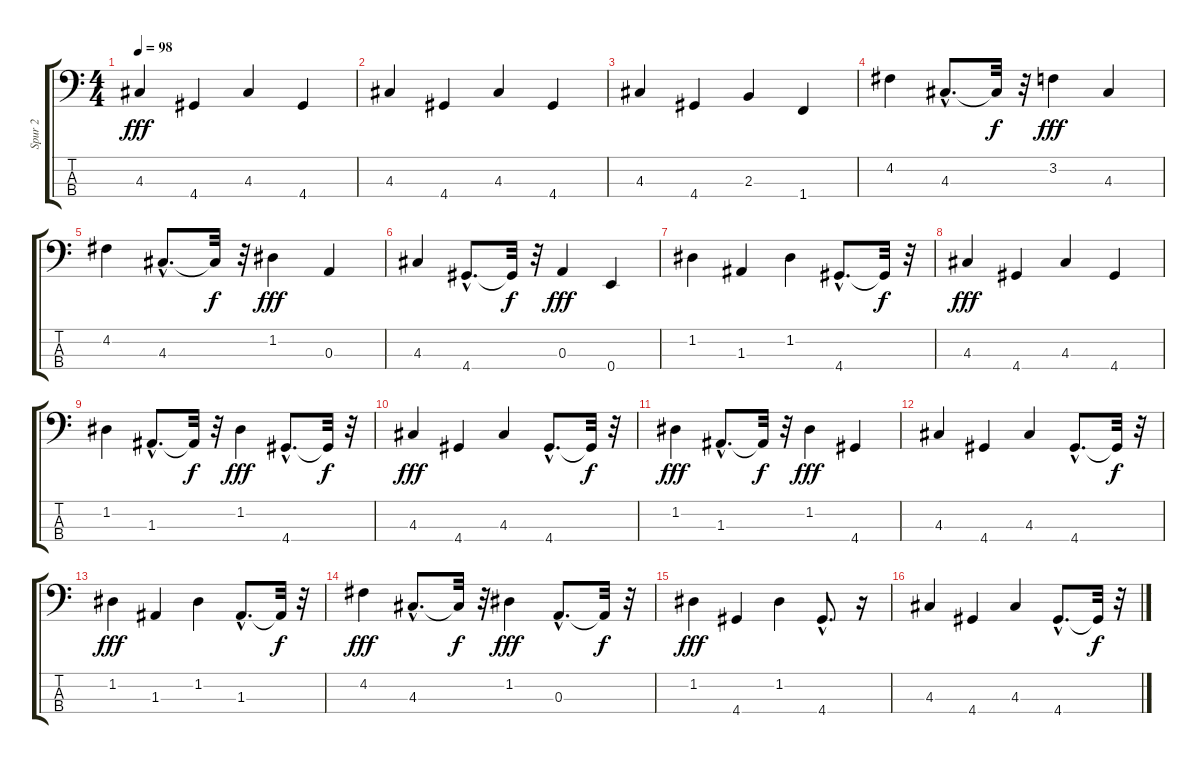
\track ("Spur 2" "Spur 2") {instrument synthbass2}
\staff {score tabs}
\tuning (G2 D2 A1 E1) {hide}
\ts (4 4)
\tempo 98
\clef f4
\ks c
4.3.4{dy fff} 4.4.4 4.3.4 4.4.4 |
4.3.4 4.4.4 4.3.4 4.4.4 |
4.3.4 4.4.4 2.3.4 1.4.4 |
4.2.4 4.3{hac}.8{d} 4.3{t}.32{dy f} r.32 3.2.4{dy fff} 4.3.4 |
4.2.4 4.3{hac}.8{d} 4.3{t}.32{dy f} r.32 1.2.4{dy fff} 0.3.4 |
4.3.4 4.4{hac}.8{d} 4.4{t}.32{dy f} r.32 0.3.4{dy fff} 0.4.4 |
1.2.4 1.3.4 1.2.4 4.4{hac}.8{d} 4.4{t}.32{dy f} r.32 |
4.3.4{dy fff} 4.4.4 4.3.4 4.4.4 |
1.2.4 1.3{hac}.8{d} 1.3{t}.32{dy f} r.32 1.2.4{dy fff} 4.4{hac}.8{d} 4.4{t}.32{dy f} r.32 |
4.3.4{dy fff} 4.4.4 4.3.4 4.4{hac}.8{d} 4.4{t}.32{dy f} r.32 |
1.2.4{dy fff} 1.3{hac}.8{d} 1.3{t}.32{dy f} r.32 1.2.4{dy fff} 4.4.4 |
4.3.4 4.4.4 4.3.4 4.4{hac}.8{d} 4.4{t}.32{dy f} r.32 |
1.2.4{dy fff} 1.3.4 1.2.4 1.3{hac}.8{d} 1.3{t}.32{dy f} r.32 |
4.2.4{dy fff} 4.3{hac}.8{d} 4.3{t}.32{dy f} r.32 1.2.4{dy fff} 0.3{hac}.8{d} 0.3{t}.32{dy f} r.32 |
1.2.4{dy fff} 4.4.4 1.2.4 4.4{hac}.8{d} r.16 |
4.3.4 4.4.4 4.3.4 4.4{hac}.8{d} 4.4{t}.32{dy f} r.32
